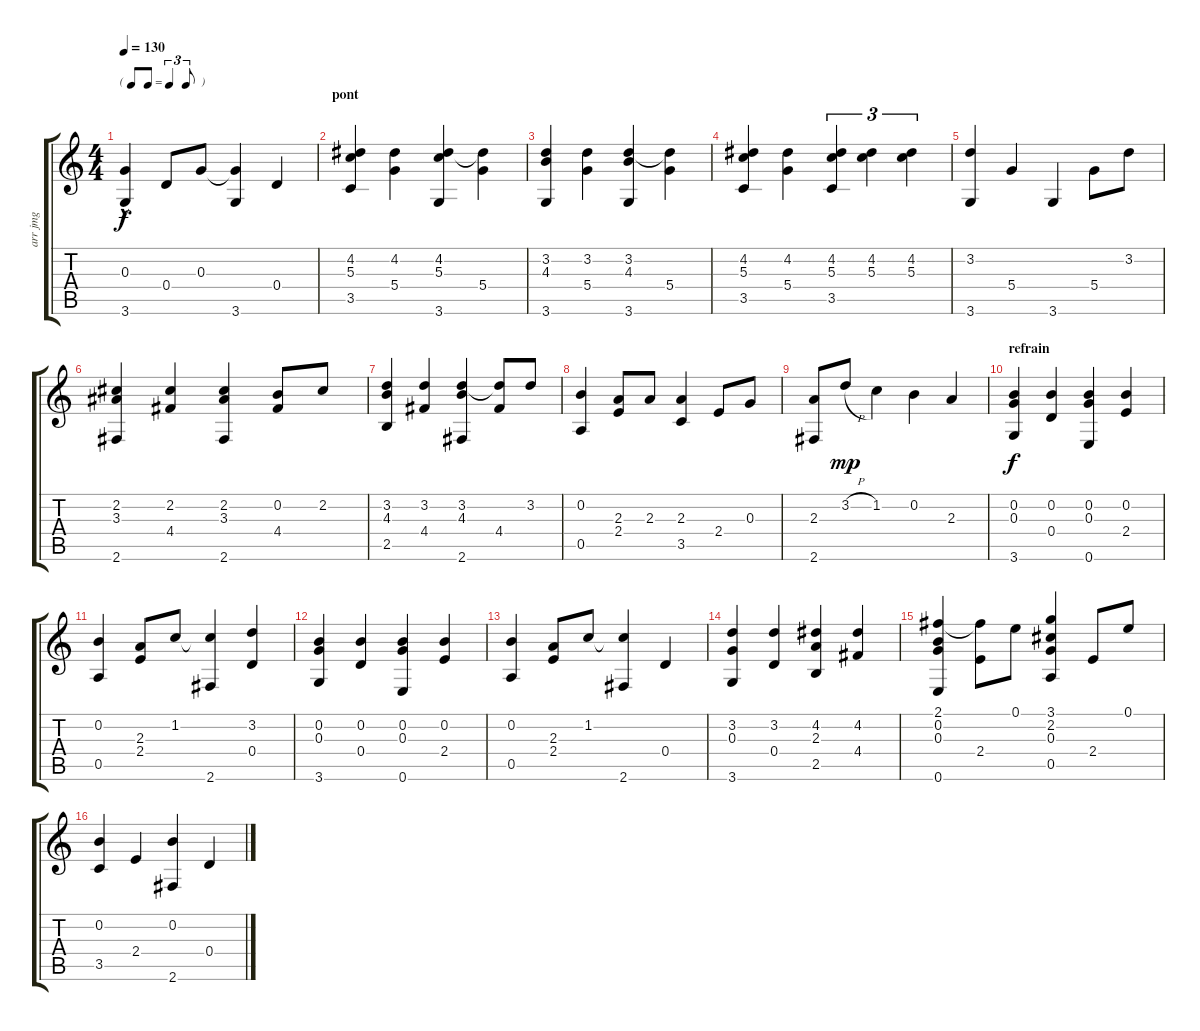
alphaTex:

\track ("arr jmg" "arr jmg") {instrument electricguitarjazz}
\staff {score tabs}
\tuning (E4 B3 G3 D3 A2 E2) {hide}
\ts (4 4)
\tf triplet8th
\tempo 130
\clef g2
\ks c
(0.3{hac} 3.6).4{dy f} 0.4.8 0.3.8 (0.3{t} 3.6).4 0.4.4 |
\section ("" "pont")
(4.2 5.3 3.5).4 (4.2 5.4).4 (4.2 5.3 3.6).4 (4.2{t} 5.4).4 |
(3.2 4.3 3.6).4 (3.2 5.4).4 (3.2 4.3 3.6).4 (3.2{t} 5.4).4 |
(4.2 5.3 3.5).4 (4.2 5.4).4 (4.2 5.3 3.5).4{tu (3 2)} (4.2 5.3).4{tu (3 2)} (4.2 5.3).4{tu (3 2)} |
(3.2 3.6).4 5.4.4 3.6.4 5.4.8 3.2.8 |
(2.2 3.3 2.6).4 (2.2 4.4).4 (2.2 3.3 2.6).4 (0.2 4.4).8 2.2.8 |
(3.2 4.3 2.5).4 (3.2 4.4).4 (3.2 4.3 2.6).4 (3.2{t} 4.4).8 3.2.8 |
(0.2 0.5).4 (2.3 2.4).8 2.3.8 (2.3 3.5).4 2.4.8 0.3.8 |
(2.3 2.6).8 3.2{h}.8{dy mp} 1.2.4 0.2.4 2.3.4 |
\section ("" "refrain")
(0.2 0.3 3.6).4{dy f} (0.2 0.4).4 (0.2 0.3 0.6).4 (0.2 2.4).4 |
(0.2 0.5).4 (2.3 2.4).8 1.2.8 (1.2{t} 2.6).4 (3.2 0.4).4 |
(0.2 0.3 3.6).4 (0.2 0.4).4 (0.2 0.3 0.6).4 (0.2 2.4).4 |
(0.2 0.5).4 (2.3 2.4).8 1.2.8 (1.2{t} 2.6).4 0.4.4 |
(3.2 0.3 3.6).4 (3.2 0.4).4 (4.2 2.3 2.5).4 (4.2 4.4).4 |
(2.1 0.2 0.3 0.6).4 (2.1{t} 2.4).8 0.1.8 (3.1 2.2 0.3 0.5).4 2.4.8 0.1.8 |
(0.2 3.5).4 2.4.4 (0.2 2.6).4 0.4.4
